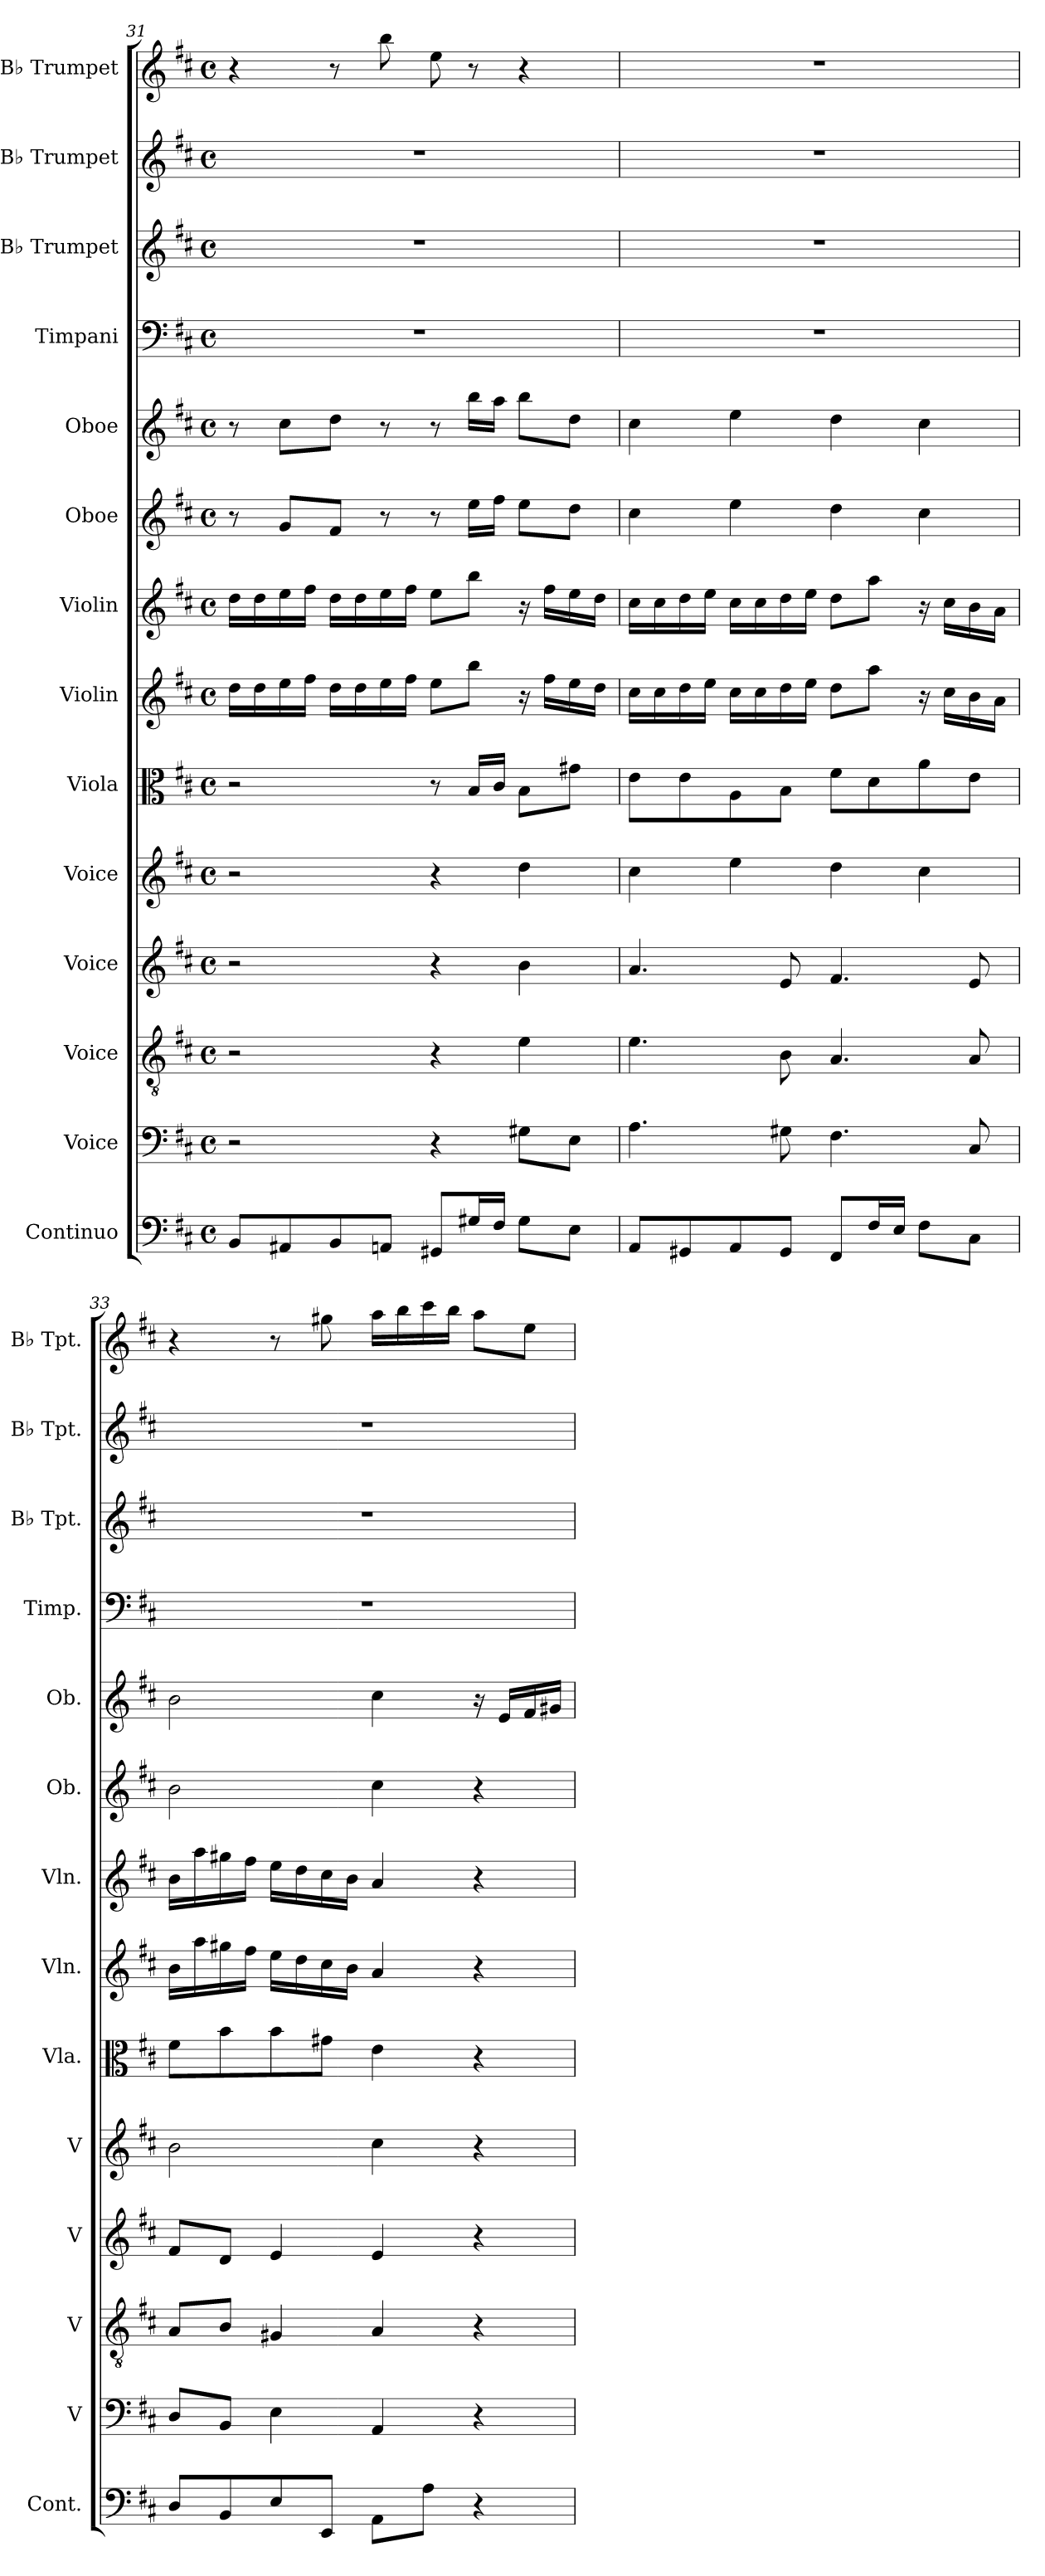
**kern	**kern	**kern	**kern	**kern	**kern	**kern	**kern	**kern	**kern	**kern	**kern	**kern	**kern
*part14	*part13	*part12	*part11	*part10	*part9	*part8	*part7	*part6	*part5	*part4	*part3	*part2	*part1
*staff14	*staff13	*staff12	*staff11	*staff10	*staff9	*staff8	*staff7	*staff6	*staff5	*staff4	*staff3	*staff2	*staff1
*I"Continuo	*I"Voice	*I"Voice	*I"Voice	*I"Voice	*I"Viola	*I"Violin	*I"Violin	*I"Oboe	*I"Oboe	*I"Timpani	*I"B♭ Trumpet	*I"B♭ Trumpet	*I"B♭ Trumpet
*I'Cont.	*I'V	*I'V	*I'V	*I'V	*I'Vla.	*I'Vln.	*I'Vln.	*I'Ob.	*I'Ob.	*I'Timp.	*I'B♭ Tpt.	*I'B♭ Tpt.	*I'B♭ Tpt.
*clefF4	*clefF4	*clefGv2	*clefG2	*clefG2	*clefC3	*clefG2	*clefG2	*clefG2	*clefG2	*clefF4	*clefG2	*clefG2	*clefG2
*	*	*	*	*	*	*	*	*	*	*	*ITrd1c2	*ITrd1c2	*ITrd1c2
*k[f#c#]	*k[f#c#]	*k[f#c#]	*k[f#c#]	*k[f#c#]	*k[f#c#]	*k[f#c#]	*k[f#c#]	*k[f#c#]	*k[f#c#]	*k[f#c#]	*k[]	*k[]	*k[]
*M4/4	*M4/4	*M4/4	*M4/4	*M4/4	*M4/4	*M4/4	*M4/4	*M4/4	*M4/4	*M4/4	*M4/4	*M4/4	*M4/4
*met(c)	*met(c)	*met(c)	*met(c)	*met(c)	*met(c)	*met(c)	*met(c)	*met(c)	*met(c)	*met(c)	*met(c)	*met(c)	*met(c)
=31	=31	=31	=31	=31	=31	=31	=31	=31	=31	=31	=31	=31	=31
8BBL	2r	2r	2r	2r	2r	16ddLL	16ddLL	8r	8r	1r	1r	1r	4r
.	.	.	.	.	.	16dd	16dd	.	.	.	.	.	.
8AA#X	.	.	.	.	.	16ee	16ee	8gL	8cc#L	.	.	.	.
.	.	.	.	.	.	16ff#JJ	16ff#JJ	.	.	.	.	.	.
8BB	.	.	.	.	.	16ddLL	16ddLL	8f#J	8ddJ	.	.	.	8r
.	.	.	.	.	.	16dd	16dd	.	.	.	.	.	.
8AAnJ	.	.	.	.	.	16ee	16ee	8r	8r	.	.	.	8aa
.	.	.	.	.	.	16ff#JJ	16ff#JJ	.	.	.	.	.	.
8GG#XL	4r	4r	4r	4r	8r	8eeL	8eeL	8r	8r	.	.	.	8dd
16G#XL	.	.	.	.	16BLL	8bbJ	8bbJ	16eeLL	16bbLL	.	.	.	8r
16F#JJ	.	.	.	.	16c#JJ	.	.	16ff#JJ	16aaJJ	.	.	.	.
8G#L	8G#XL	4e	4b	4dd	8BL	16r	16r	8eeL	8bbL	.	.	.	4r
.	.	.	.	.	.	16ff#LL	16ff#LL	.	.	.	.	.	.
8EJ	8EJ	.	.	.	8g#XJ	16ee	16ee	8ddJ	8ddJ	.	.	.	.
.	.	.	.	.	.	16ddJJ	16ddJJ	.	.	.	.	.	.
=32	=32	=32	=32	=32	=32	=32	=32	=32	=32	=32	=32	=32	=32
8AAL	4.A	4.e	4.a	4cc#	8eL	16cc#LL	16cc#LL	4cc#	4cc#	1r	1r	1r	1r
.	.	.	.	.	.	16cc#	16cc#	.	.	.	.	.	.
8GG#X	.	.	.	.	8e	16dd	16dd	.	.	.	.	.	.
.	.	.	.	.	.	16eeJJ	16eeJJ	.	.	.	.	.	.
8AA	.	.	.	4ee	8A	16cc#LL	16cc#LL	4ee	4ee	.	.	.	.
.	.	.	.	.	.	16cc#	16cc#	.	.	.	.	.	.
8GG#J	8G#X	8B	8e	.	8BJ	16dd	16dd	.	.	.	.	.	.
.	.	.	.	.	.	16eeJJ	16eeJJ	.	.	.	.	.	.
8FF#L	4.F#	4.A	4.f#	4dd	8f#L	8ddL	8ddL	4dd	4dd	.	.	.	.
16F#L	.	.	.	.	8d	8aaJ	8aaJ	.	.	.	.	.	.
16EJJ	.	.	.	.	.	.	.	.	.	.	.	.	.
8F#L	.	.	.	4cc#	8a	16r	16r	4cc#	4cc#	.	.	.	.
.	.	.	.	.	.	16cc#LL	16cc#LL	.	.	.	.	.	.
8C#J	8C#	8A	8e	.	8eJ	16b	16b	.	.	.	.	.	.
.	.	.	.	.	.	16aJJ	16aJJ	.	.	.	.	.	.
=33	=33	=33	=33	=33	=33	=33	=33	=33	=33	=33	=33	=33	=33
8DL	8DL	8AL	8f#L	2b	8f#L	16bLL	16bLL	2b	2b	1r	1r	1r	4r
.	.	.	.	.	.	16aa	16aa	.	.	.	.	.	.
8BB	8BBJ	8BJ	8dJ	.	8b	16gg#X	16gg#X	.	.	.	.	.	.
.	.	.	.	.	.	16ff#JJ	16ff#JJ	.	.	.	.	.	.
8E	4E	4G#X	4e	.	8b	16eeLL	16eeLL	.	.	.	.	.	8r
.	.	.	.	.	.	16dd	16dd	.	.	.	.	.	.
8EEJ	.	.	.	.	8g#XJ	16cc#	16cc#	.	.	.	.	.	8ff#X
.	.	.	.	.	.	16bJJ	16bJJ	.	.	.	.	.	.
8AAL	4AA	4A	4e	4cc#	4e	4a	4a	4cc#	4cc#	.	.	.	16ggLL
.	.	.	.	.	.	.	.	.	.	.	.	.	16aa
8AJ	.	.	.	.	.	.	.	.	.	.	.	.	16bb
.	.	.	.	.	.	.	.	.	.	.	.	.	16aaJJ
4r	4r	4r	4r	4r	4r	4r	4r	4r	16r	.	.	.	8ggL
.	.	.	.	.	.	.	.	.	16eLL	.	.	.	.
.	.	.	.	.	.	.	.	.	16f#	.	.	.	8ddJ
.	.	.	.	.	.	.	.	.	16g#XJJ	.	.	.	.
=	=	=	=	=	=	=	=	=	=	=	=	=	=
*-	*-	*-	*-	*-	*-	*-	*-	*-	*-	*-	*-	*-	*-
